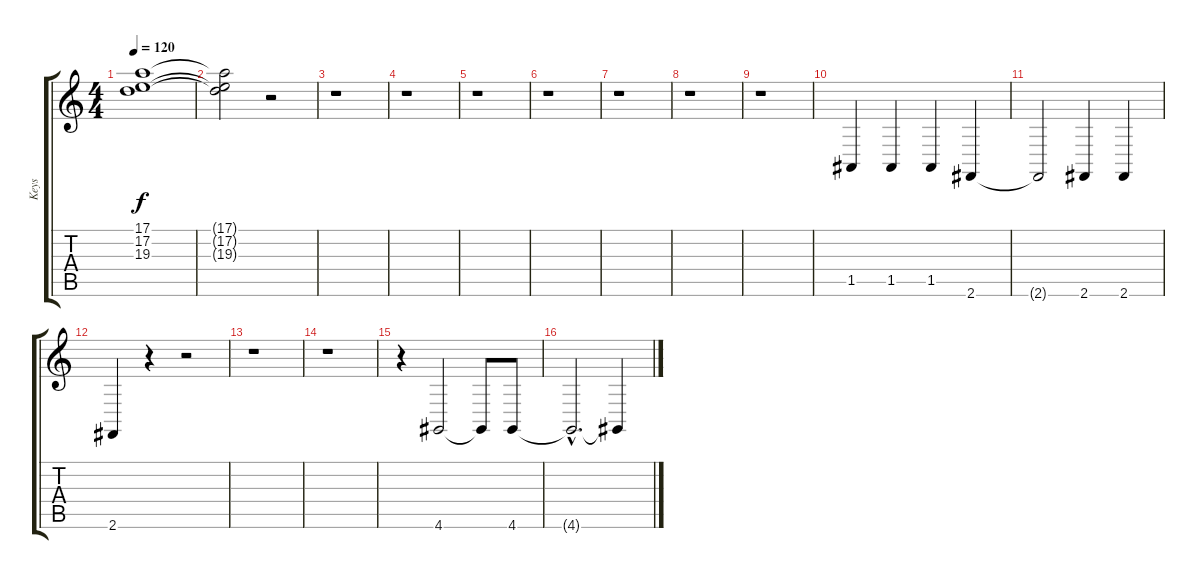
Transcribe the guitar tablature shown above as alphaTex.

\track ("Keys" "Keys") {instrument pad4choir}
\staff {score tabs}
\tuning (E4 B3 G3 D3 A2 E2) {hide}
\ts (4 4)
\tempo 120
\clef g2
\ks c
(17.1{t} 17.2{t} 19.3{t}).1{dy f} |
(17.1{t} 17.2{t} 19.3{t}).2 r.2 |
r.1 |
r.1 |
r.1 |
r.1 |
r.1 |
r.1 |
r.1 |
1.5.4{balance 5 instrument brightacousticpiano} 1.5.4 1.5.4 2.6.4 |
2.6{t}.2 2.6.4 2.6.4 |
2.6.4 r.4 r.2 |
r.1 |
r.1 |
r.4 4.6.2 4.6{t}.8 4.6.8 |
4.6{hac t}.2{d} 4.6{t}.4
